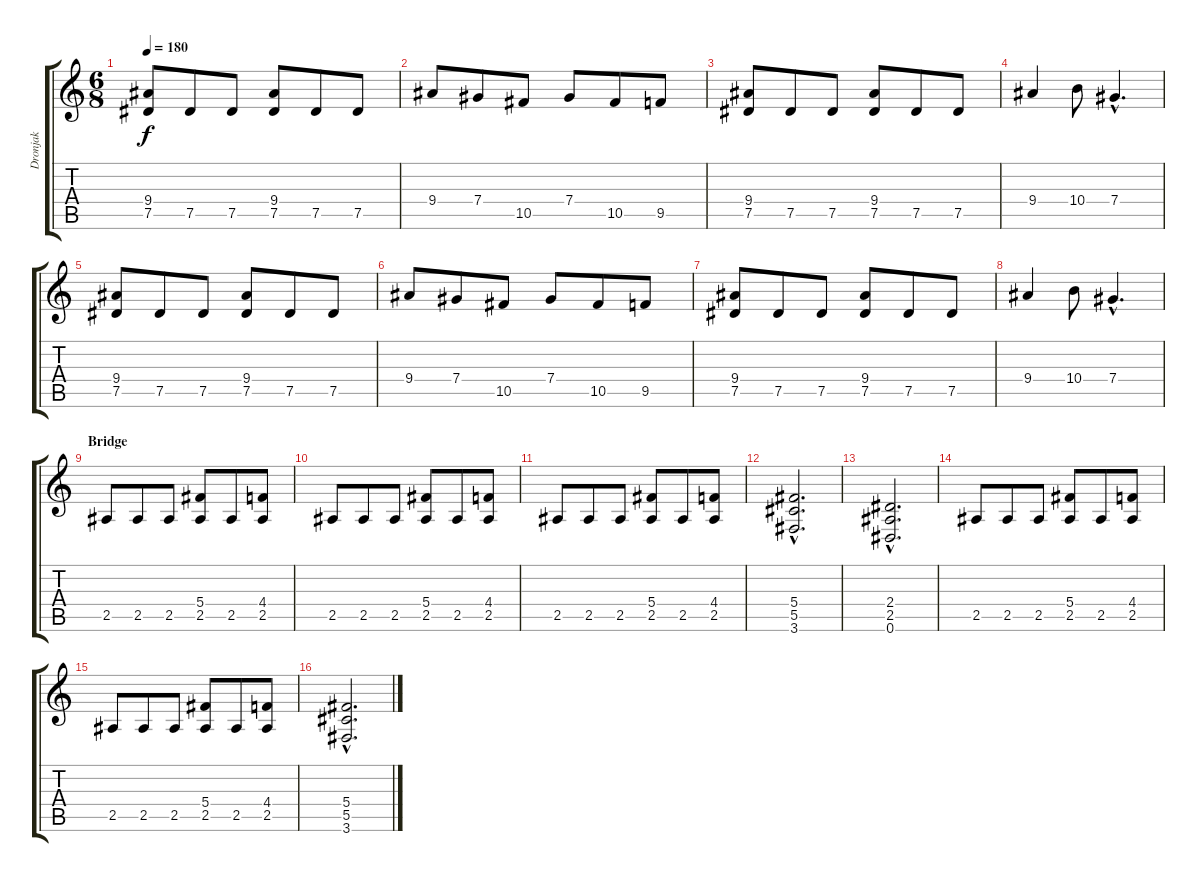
\track ("Dronjak" "Dronjak") {instrument distortionguitar}
\staff {score tabs}
\tuning (Eb4 Bb3 Gb3 Db3 Ab2 Eb2) {hide}
\ts (6 8)
\tempo 180
\clef g2
\ks c
(9.4 7.5).8{dy f} 7.5.8 7.5.8 (9.4 7.5).8 7.5.8 7.5.8 |
9.4.8 7.4.8 10.5.8 7.4.8 10.5.8 9.5.8 |
(9.4 7.5).8 7.5.8 7.5.8 (9.4 7.5).8 7.5.8 7.5.8 |
9.4.4 10.4.8 7.4{hac}.4{d} |
(9.4 7.5).8 7.5.8 7.5.8 (9.4 7.5).8 7.5.8 7.5.8 |
9.4.8 7.4.8 10.5.8 7.4.8 10.5.8 9.5.8 |
(9.4 7.5).8 7.5.8 7.5.8 (9.4 7.5).8 7.5.8 7.5.8 |
9.4.4 10.4.8 7.4{hac}.4{d} |
\section ("" "Bridge")
2.5.8 2.5.8 2.5.8 (5.4 2.5).8 2.5.8 (4.4 2.5).8 |
2.5.8 2.5.8 2.5.8 (5.4 2.5).8 2.5.8 (4.4 2.5).8 |
2.5.8 2.5.8 2.5.8 (5.4 2.5).8 2.5.8 (4.4 2.5).8 |
(5.4{hac} 5.5{hac} 3.6{hac}).2{d} |
(2.4{hac} 2.5{hac} 0.6{hac}).2{d} |
2.5.8 2.5.8 2.5.8 (5.4 2.5).8 2.5.8 (4.4 2.5).8 |
2.5.8 2.5.8 2.5.8 (5.4 2.5).8 2.5.8 (4.4 2.5).8 |
(5.4{hac} 5.5{hac} 3.6{hac}).2{d}
